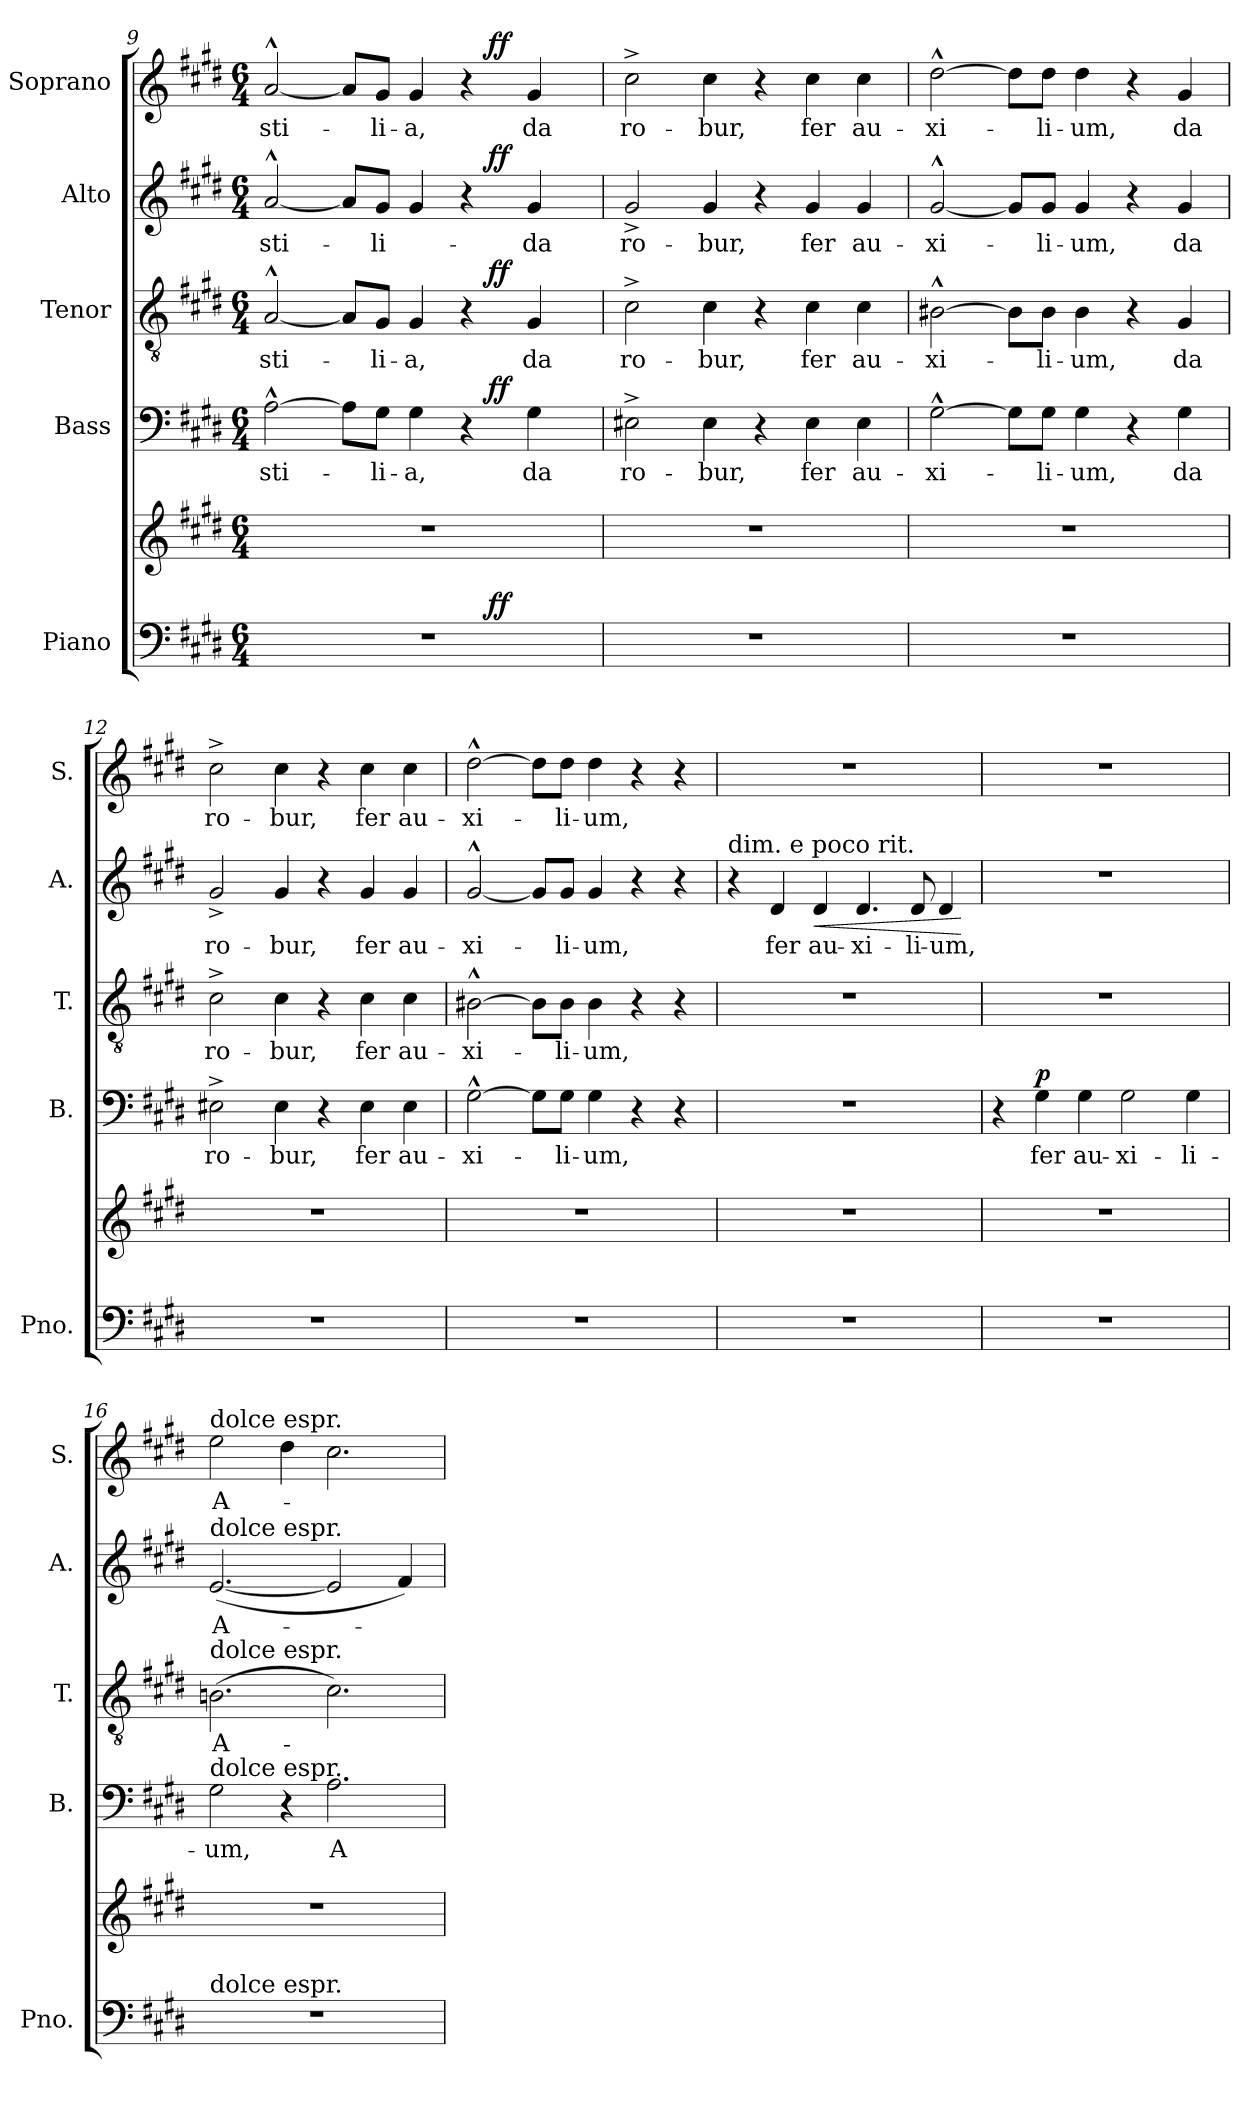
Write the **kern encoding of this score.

**kern	**kern	**dynam	**kern	**text	**dynam	**kern	**text	**dynam	**kern	**text	**dynam	**kern	**text	**dynam
*part5	*part5	*part5	*part4	*part4	*part4	*part3	*part3	*part3	*part2	*part2	*part2	*part1	*part1	*part1
*staff6	*staff5	*staff5/6	*staff4	*staff4	*staff4	*staff3	*staff3	*staff3	*staff2	*staff2	*staff2	*staff1	*staff1	*staff1
*I"Piano	*	*	*I"Bass	*	*	*I"Tenor	*	*	*I"Alto	*	*	*I"Soprano	*	*
*I'Pno.	*	*	*I'B.	*	*	*I'T.	*	*	*I'A.	*	*	*I'S.	*	*
!!LO:LB:g=z
*clefF4	*clefG2	*	*clefF4	*	*	*clefGv2	*	*	*clefG2	*	*	*clefG2	*	*
*k[f#c#g#d#]	*k[f#c#g#d#]	*	*k[f#c#g#d#]	*	*	*k[f#c#g#d#]	*	*	*k[f#c#g#d#]	*	*	*k[f#c#g#d#]	*	*
*E:	*E:	*	*E:	*	*	*E:	*	*	*E:	*	*	*E:	*	*
*M6/4	*M6/4	*	*M6/4	*	*	*M6/4	*	*	*M6/4	*	*	*M6/4	*	*
=9	=9	=9	=9	=9	=9	=9	=9	=9	=9	=9	=9	=9	=9	=9
*^	*	*	*^	*	*	*^	*	*	*^	*	*	*^	*	*
1.r	1ryy	1.r	.	[2A^^>\	1ryy	-sti-	.	[2A^^>/	1ryy	-sti-	.	[2a^^>/	1ryy	-sti-	.	[2a^^>/	1ryy	-sti-	.
.	.	.	.	8A\L]	.	.	.	8A/L]	.	.	.	8a/L]	.	.	.	8a/L]	.	.	.
.	.	.	.	8G#\J	.	-li-	.	8G#/J	.	-li-	.	8g#/J	.	-li-	.	8g#/J	.	-li-	.
.	.	.	.	4G#\	.	-a,	.	4G#/	.	-a,	.	4g#/	.	.	.	4g#/	.	-a,	.
.	16.ryy	.	.	4r	16.ryy	.	.	4r	16.ryy	.	.	4r	16.ryy	.	.	4r	16.ryy	.	.
!	!	!	!LO:DY:a=2	!	!	!	!LO:DY:a	!	!	!	!LO:DY:a	!	!	!	!LO:DY:a	!	!	!	!LO:DY:a
.	4ryy	.	ff	.	4ryy	.	ff	.	4ryy	.	ff	.	4ryy	.	ff	.	4ryy	.	ff
.	.	.	.	4G#\	.	da	.	4G#/	.	da	.	4g#/	.	-da	.	4g#/	.	da	.
.	8ryy	.	.	.	8ryy	.	.	.	8ryy	.	.	.	8ryy	.	.	.	8ryy	.	.
.	32ryy	.	.	.	32ryy	.	.	.	32ryy	.	.	.	32ryy	.	.	.	32ryy	.	.
*	*	*	*	*v	*v	*	*	*	*	*	*	*v	*v	*	*	*v	*v	*	*
*v	*v	*	*	*	*	*	*v	*v	*	*	*	*	*	*	*	*
=10	=10	=10	=10	=10	=10	=10	=10	=10	=10	=10	=10	=10	=10	=10
1.r	1.r	.	2E#X^>\	ro-	.	2c#^>\	ro-	.	2g#^</	ro-	.	2cc#^>\	ro-	.
.	.	.	4E#\	-bur,	.	4c#\	-bur,	.	4g#/	-bur,	.	4cc#\	-bur,	.
.	.	.	4r	.	.	4r	.	.	4r	.	.	4r	.	.
.	.	.	4E#\	fer	.	4c#\	fer	.	4g#/	fer	.	4cc#\	fer	.
.	.	.	4E#\	au-	.	4c#\	au-	.	4g#/	au-	.	4cc#\	au-	.
=11	=11	=11	=11	=11	=11	=11	=11	=11	=11	=11	=11	=11	=11	=11
1.r	1.r	.	[2G#^^>\	-xi-	.	[2B#X^^>\	-xi-	.	[2g#^^>/	-xi-	.	[2dd#^^>\	-xi-	.
.	.	.	8G#\L]	.	.	8B#\L]	.	.	8g#/L]	.	.	8dd#\L]	.	.
.	.	.	8G#\J	-li-	.	8B#\J	-li-	.	8g#/J	-li-	.	8dd#\J	-li-	.
.	.	.	4G#\	-um,	.	4B#\	-um,	.	4g#/	-um,	.	4dd#\	-um,	.
.	.	.	4r	.	.	4r	.	.	4r	.	.	4r	.	.
.	.	.	4G#\	da	.	4G#/	da	.	4g#/	da	.	4g#/	da	.
=12	=12	=12	=12	=12	=12	=12	=12	=12	=12	=12	=12	=12	=12	=12
1.r	1.r	.	2E#X^>\	ro-	.	2c#^>\	ro-	.	2g#^</	ro-	.	2cc#^>\	ro-	.
.	.	.	4E#\	-bur,	.	4c#\	-bur,	.	4g#/	-bur,	.	4cc#\	-bur,	.
.	.	.	4r	.	.	4r	.	.	4r	.	.	4r	.	.
.	.	.	4E#\	fer	.	4c#\	fer	.	4g#/	fer	.	4cc#\	fer	.
.	.	.	4E#\	au-	.	4c#\	au-	.	4g#/	au-	.	4cc#\	au-	.
=13	=13	=13	=13	=13	=13	=13	=13	=13	=13	=13	=13	=13	=13	=13
1.r	1.r	.	[2G#^^>\	-xi-	.	[2B#X^^>\	-xi-	.	[2g#^^>/	-xi-	.	[2dd#^^>\	-xi-	.
.	.	.	8G#\L]	.	.	8B#\L]	.	.	8g#/L]	.	.	8dd#\L]	.	.
.	.	.	8G#\J	-li-	.	8B#\J	-li-	.	8g#/J	-li-	.	8dd#\J	-li-	.
.	.	.	4G#\	-um,	.	4B#\	-um,	.	4g#/	-um,	.	4dd#\	-um,	.
.	.	.	4r	.	.	4r	.	.	4r	.	.	4r	.	.
.	.	.	4r	.	.	4r	.	.	4r	.	.	4r	.	.
=14	=14	=14	=14	=14	=14	=14	=14	=14	=14	=14	=14	=14	=14	=14
!	!	!	!	!	!	!	!	!	!LO:TX:a:t=dim. e poco rit.	!	!	!	!	!
1.r	1.r	.	1.r	.	.	1.r	.	.	4r	.	.	1.r	.	.
.	.	.	.	.	.	.	.	.	4d#/	fer	.	.	.	.
!	!	!	!	!	!	!	!	!	!	!	!LO:HP:b	!	!	!
.	.	.	.	.	.	.	.	.	4d#/	au-	<	.	.	.
.	.	.	.	.	.	.	.	.	4.d#/	-xi-	.	.	.	.
.	.	.	.	.	.	.	.	.	8d#/	-li-	.	.	.	.
.	.	.	.	.	.	.	.	.	4d#/	-um,	.	.	.	.
.	.	.	.	.	.	.	.	.	.	.	[	.	.	.
=15	=15	=15	=15	=15	=15	=15	=15	=15	=15	=15	=15	=15	=15	=15
1.r	1.r	.	4r	.	.	1.r	.	.	1.r	.	.	1.r	.	.
!	!	!	!	!	!LO:DY:a	!	!	!	!	!	!	!	!	!
.	.	.	4G#\	fer	p	.	.	.	.	.	.	.	.	.
.	.	.	4G#\	au-	.	.	.	.	.	.	.	.	.	.
.	.	.	2G#\	-xi-	.	.	.	.	.	.	.	.	.	.
.	.	.	4G#\	-li-	.	.	.	.	.	.	.	.	.	.
=16	=16	=16	=16	=16	=16	=16	=16	=16	=16	=16	=16	=16	=16	=16
!	!	!	!	!	!	!	!	!	!	!	!	!LO:TX:a:t=dolce espr.	!	!
!	!	!	!	!	!	!	!	!	!LO:TX:a:t=dolce espr.	!	!	!	!	!
!	!	!	!	!	!	!LO:TX:a:t=dolce espr.	!	!	!	!	!	!	!	!
!	!	!	!LO:TX:a:t=dolce espr.	!	!	!	!	!	!	!	!	!	!	!
!LO:TX:a:t=dolce espr.	!	!	!	!	!	!	!	!	!	!	!	!	!	!
1.r	1.r	.	2G#\	-um,	.	(2.Bn\	A-	.	([2.e/	A-	.	2ee\	A-	.
.	.	.	4r	.	.	.	.	.	.	.	.	4dd#\	.	.
.	.	.	2.A\	A-	.	2.c#\)	.	.	2e/]	.	.	2.cc#\	.	.
.	.	.	.	.	.	.	.	.	4f#/)	.	.	.	.	.
=	=	=	=	=	=	=	=	=	=	=	=	=	=	=
*-	*-	*-	*-	*-	*-	*-	*-	*-	*-	*-	*-	*-	*-	*-
